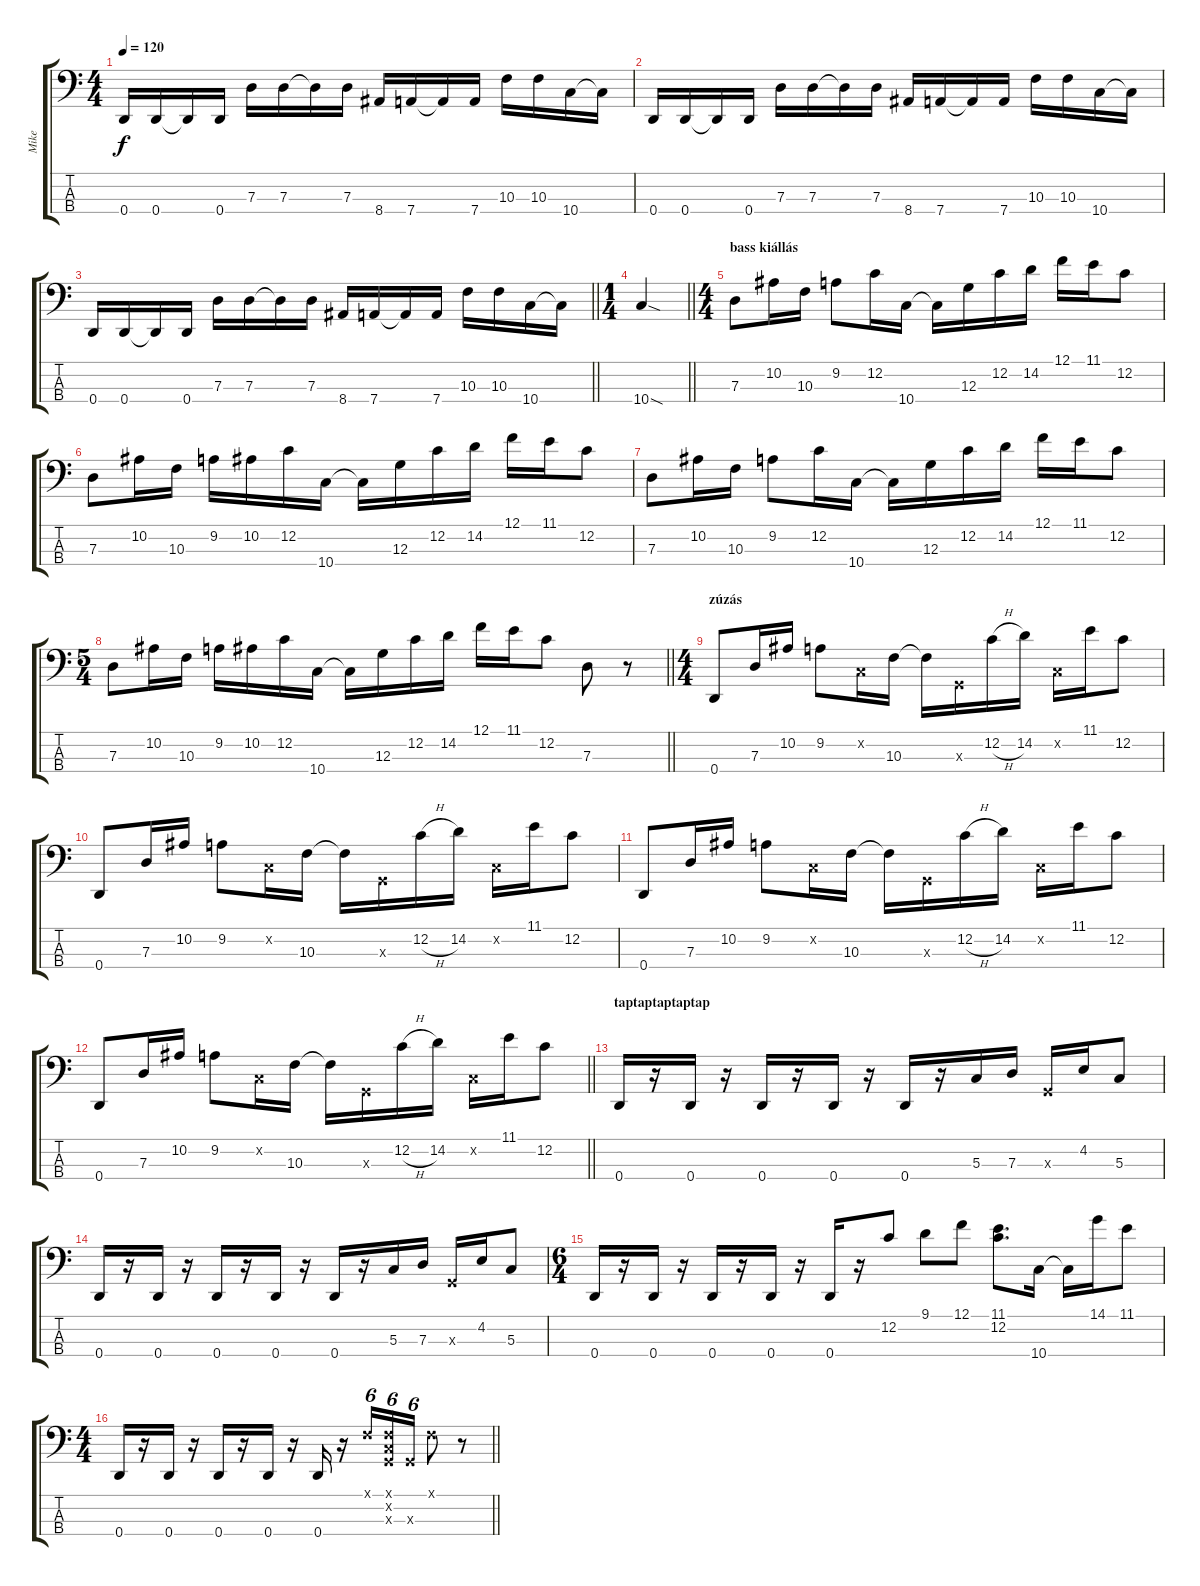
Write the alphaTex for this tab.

\track ("Mike" "Mike") {instrument slapbass1}
\staff {score tabs}
\tuning (F2 C2 G1 D1) {hide}
\ts (4 4)
\tempo 120
\clef f4
\ks c
0.4.16{dy f} 0.4.16 0.4{t}.16 0.4.16 7.3.16 7.3.16 7.3{t}.16 7.3.16 8.4.16 7.4.16 7.4{t}.16 7.4.16 10.3.16 10.3.16 10.4.16 10.4{t}.16 |
0.4.16 0.4.16 0.4{t}.16 0.4.16 7.3.16 7.3.16 7.3{t}.16 7.3.16 8.4.16 7.4.16 7.4{t}.16 7.4.16 10.3.16 10.3.16 10.4.16 10.4{t}.16 |
\barLineRight lightlight
0.4.16 0.4.16 0.4{t}.16 0.4.16 7.3.16 7.3.16 7.3{t}.16 7.3.16 8.4.16 7.4.16 7.4{t}.16 7.4.16 10.3.16 10.3.16 10.4.16 10.4{t}.16 |
\ts (1 4)
\barLineRight lightlight
10.4{sod}.4 |
\ts (4 4)
\section ("" "bass kiállás")
7.3.8{instrument slapbass1} 10.2.16 10.3.16 9.2.8 12.2.16 10.4.16 10.4{t}.16 12.3.16 12.2.16 14.2.16 12.1.16 11.1.16 12.2.8 |
7.3.8 10.2.16 10.3.16 9.2.16 10.2.16 12.2.16 10.4.16 10.4{t}.16 12.3.16 12.2.16 14.2.16 12.1.16 11.1.16 12.2.8 |
7.3.8 10.2.16 10.3.16 9.2.8 12.2.16 10.4.16 10.4{t}.16 12.3.16 12.2.16 14.2.16 12.1.16 11.1.16 12.2.8 |
\ts (5 4)
\barLineRight lightlight
7.3.8 10.2.16 10.3.16 9.2.16 10.2.16 12.2.16 10.4.16 10.4{t}.16 12.3.16 12.2.16 14.2.16 12.1.16 11.1.16 12.2.8 7.3.8 r.8 |
\ts (4 4)
\section ("" "zúzás")
0.4.8{instrument electricbassfinger} 7.3.16 10.2.16 9.2.8 0.2{x}.16 10.3.16 10.3{t}.16 0.3{x}.16 12.2{h}.16 14.2.16 0.2{x}.16 11.1.16 12.2.8 |
0.4.8 7.3.16 10.2.16 9.2.8 0.2{x}.16 10.3.16 10.3{t}.16 0.3{x}.16 12.2{h}.16 14.2.16 0.2{x}.16 11.1.16 12.2.8 |
0.4.8 7.3.16 10.2.16 9.2.8 0.2{x}.16 10.3.16 10.3{t}.16 0.3{x}.16 12.2{h}.16 14.2.16 0.2{x}.16 11.1.16 12.2.8 |
\barLineRight lightlight
0.4.8 7.3.16 10.2.16 9.2.8 0.2{x}.16 10.3.16 10.3{t}.16 0.3{x}.16 12.2{h}.16 14.2.16 0.2{x}.16 11.1.16 12.2.8 |
\section ("" "taptaptaptaptap")
0.4.16 r.16 0.4.16 r.16 0.4.16 r.16 0.4.16 r.16 0.4.16 r.16 5.3.16 7.3.16 0.3{x}.16 4.2.16 5.3.8 |
0.4.16 r.16 0.4.16 r.16 0.4.16 r.16 0.4.16 r.16 0.4.16 r.16 5.3.16 7.3.16 0.3{x}.16 4.2.16 5.3.8 |
\ts (6 4)
0.4.16 r.16 0.4.16 r.16 0.4.16 r.16 0.4.16 r.16 0.4.16 r.16 12.2.8 9.1.8 12.1.8 (11.1 12.2).8{d} 10.4.16 10.4{t}.16 14.1.16 11.1.8 |
\ts (4 4)
\barLineRight lightlight
0.4.16 r.16 0.4.16 r.16 0.4.16 r.16 0.4.16 r.16 0.4.16 r.16 0.1{x}.16{tu (6 4) instrument slapbass1} (0.1{x} 0.2{x} 0.3{x}).16{tu (6 4)} 0.3{x}.16{tu (6 4)} 0.1{x}.8 r.8
